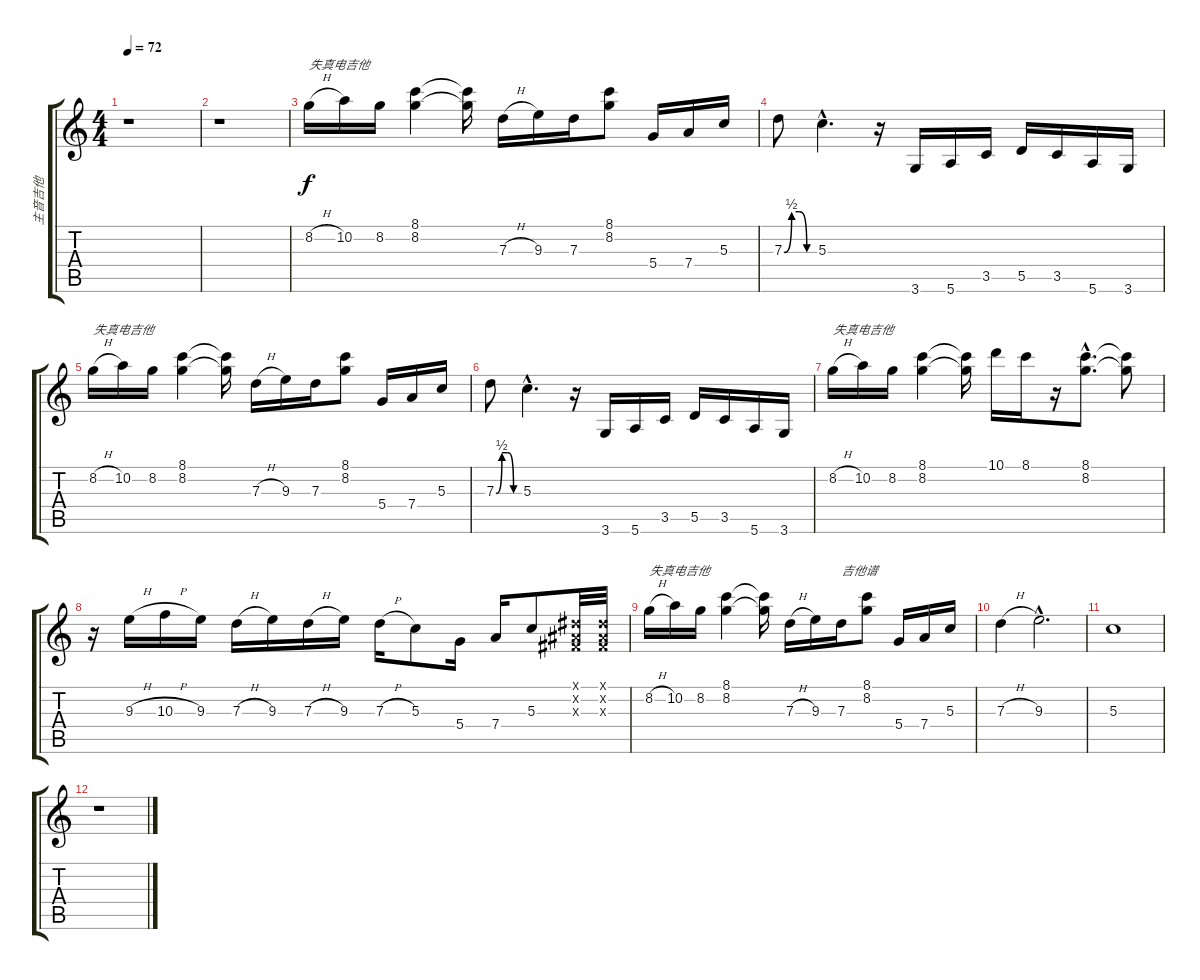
\track ("主音吉他" "主音吉他") {instrument distortionguitar}
\staff {score tabs}
\tuning (E4 B3 G3 D3 A2 E2) {hide}
\ts (4 4)
\tempo 72
\clef g2
\ks c
r.1{dy f} |
r.1 |
8.2{h}.16{txt "失真电吉他" volume 16 instrument distortionguitar} 10.2.16 8.2.16 (8.1 8.2).4 (8.1{t} 8.2{t}).16 7.3{h}.16 9.3.16 7.3.16 (8.1 8.2).8 5.4.16 7.4.16 5.3.16 |
7.3{be (custom 0 0 15 2 30 2 45 0 60 0)}.8 5.3{hac}.4{d} r.16 3.6.16 5.6.16 3.5.16 5.5.16 3.5.16 5.6.16 3.6.16 |
8.2{h}.16{txt "失真电吉他"} 10.2.16 8.2.16 (8.1 8.2).4 (8.1{t} 8.2{t}).16 7.3{h}.16 9.3.16 7.3.16 (8.1 8.2).8 5.4.16 7.4.16 5.3.16 |
7.3{be (custom 0 0 15 2 30 2 45 0 60 0)}.8 5.3{hac}.4{d} r.16 3.6.16 5.6.16 3.5.16 5.5.16 3.5.16 5.6.16 3.6.16 |
8.2{h}.16{txt "失真电吉他"} 10.2.16 8.2.16 (8.1 8.2).4 (8.1{t} 8.2{t}).16 10.1.16 8.1.16 r.16 (8.1{hac} 8.2{hac}).8{d} (8.1{t} 8.2{t}).8 |
r.16 9.3{h}.16 10.3{h}.16 9.3.16 7.3{h}.16 9.3.16 7.3{h}.16 9.3.16 7.3{h}.16 5.3.8 5.4.16 7.4.16 5.3.8 (-1.1{x} -1.2{x} -1.3{x}).32 (-1.1{x} -1.2{x} -1.3{x}).32 |
8.2{h}.16{txt "失真电吉他"} 10.2.16 8.2.16 (8.1 8.2).4 (8.1{t} 8.2{t}).16 7.3{h}.16 9.3.16 7.3.16{txt "吉他谱"} (8.1 8.2).8 5.4.16 7.4.16 5.3.16 |
7.3{h}.4 9.3{hac}.2{d} |
5.3.1 |
r.1
